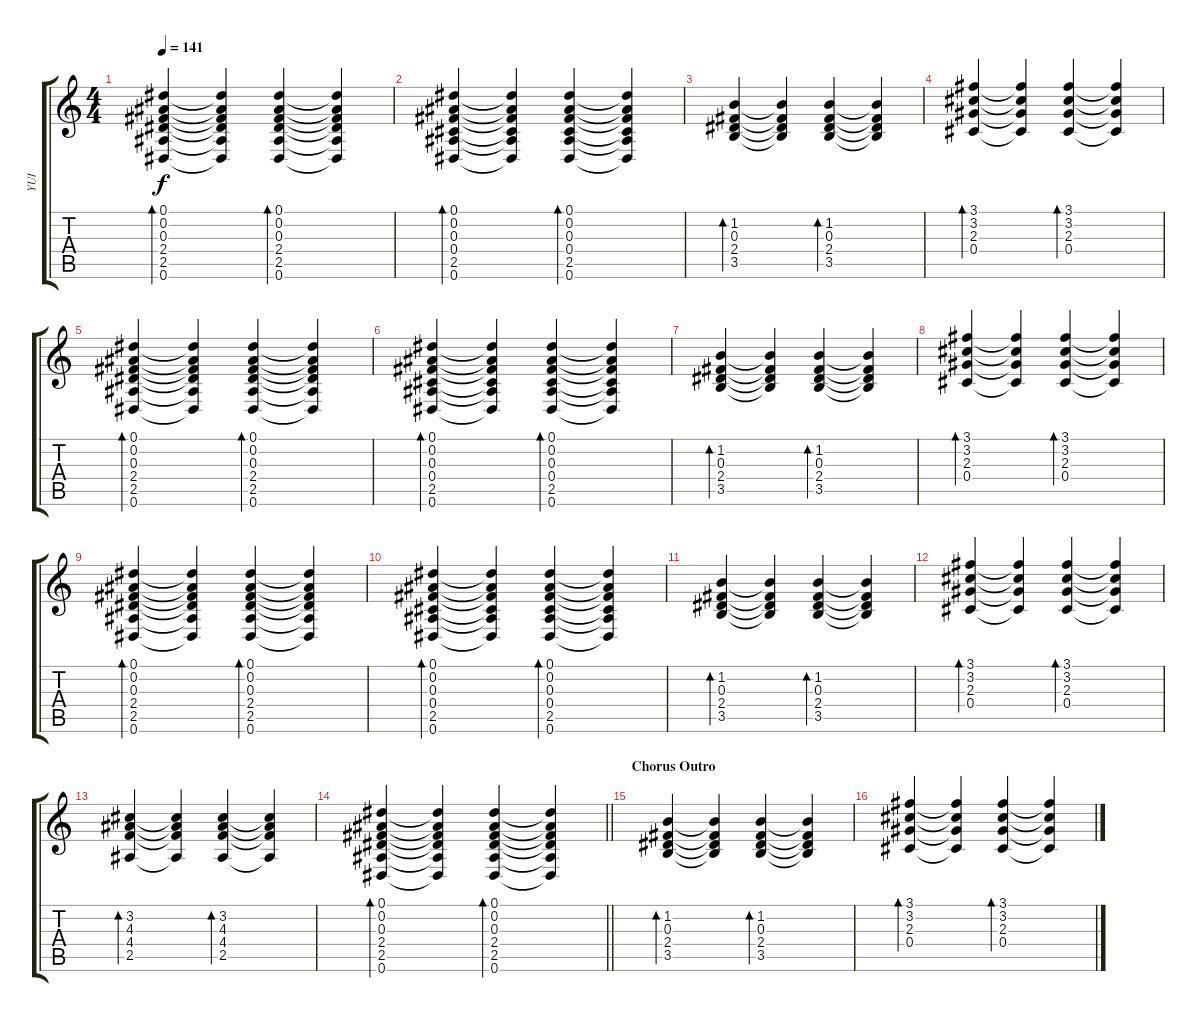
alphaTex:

\track ("YUI" "YUI") {instrument acousticguitarsteel}
\staff {score tabs}
\tuning (Eb4 Bb3 Gb3 Db3 Ab2 Eb2) {hide}
\ts (4 4)
\tempo 141
\clef g2
\ks c
(0.1 0.2 0.3 2.4 2.5 0.6).4{bd 120 dy f} (0.1{t} 0.2{t} 0.3{t} 2.4{t} 2.5{t} 0.6{t}).4 (0.1 0.2 0.3 2.4 2.5 0.6).4{bd 120} (0.1{t} 0.2{t} 0.3{t} 2.4{t} 2.5{t} 0.6{t}).4 |
(0.1 0.2 0.3 0.4 2.5 0.6).4{bd 120} (0.1{t} 0.2{t} 0.3{t} 0.4{t} 2.5{t} 0.6{t}).4 (0.1 0.2 0.3 0.4 2.5 0.6).4{bd 120} (0.1{t} 0.2{t} 0.3{t} 0.4{t} 2.5{t} 0.6{t}).4 |
(1.2 0.3 2.4 3.5).4{bd 120} (1.2{t} 0.3{t} 2.4{t} 3.5{t}).4 (1.2 0.3 2.4 3.5).4{bd 120} (1.2{t} 0.3{t} 2.4{t} 3.5{t}).4 |
(3.1 3.2 2.3 0.4).4{bd 120} (3.1{t} 3.2{t} 2.3{t} 0.4{t}).4 (3.1 3.2 2.3 0.4).4{bd 120} (3.1{t} 3.2{t} 2.3{t} 0.4{t}).4 |
(0.1 0.2 0.3 2.4 2.5 0.6).4{bd 120} (0.1{t} 0.2{t} 0.3{t} 2.4{t} 2.5{t} 0.6{t}).4 (0.1 0.2 0.3 2.4 2.5 0.6).4{bd 120} (0.1{t} 0.2{t} 0.3{t} 2.4{t} 2.5{t} 0.6{t}).4 |
(0.1 0.2 0.3 0.4 2.5 0.6).4{bd 120} (0.1{t} 0.2{t} 0.3{t} 0.4{t} 2.5{t} 0.6{t}).4 (0.1 0.2 0.3 0.4 2.5 0.6).4{bd 120} (0.1{t} 0.2{t} 0.3{t} 0.4{t} 2.5{t} 0.6{t}).4 |
(1.2 0.3 2.4 3.5).4{bd 120} (1.2{t} 0.3{t} 2.4{t} 3.5{t}).4 (1.2 0.3 2.4 3.5).4{bd 120} (1.2{t} 0.3{t} 2.4{t} 3.5{t}).4 |
(3.1 3.2 2.3 0.4).4{bd 120} (3.1{t} 3.2{t} 2.3{t} 0.4{t}).4 (3.1 3.2 2.3 0.4).4{bd 120} (3.1{t} 3.2{t} 2.3{t} 0.4{t}).4 |
(0.1 0.2 0.3 2.4 2.5 0.6).4{bd 120} (0.1{t} 0.2{t} 0.3{t} 2.4{t} 2.5{t} 0.6{t}).4 (0.1 0.2 0.3 2.4 2.5 0.6).4{bd 120} (0.1{t} 0.2{t} 0.3{t} 2.4{t} 2.5{t} 0.6{t}).4 |
(0.1 0.2 0.3 0.4 2.5 0.6).4{bd 120} (0.1{t} 0.2{t} 0.3{t} 0.4{t} 2.5{t} 0.6{t}).4 (0.1 0.2 0.3 0.4 2.5 0.6).4{bd 120} (0.1{t} 0.2{t} 0.3{t} 0.4{t} 2.5{t} 0.6{t}).4 |
(1.2 0.3 2.4 3.5).4{bd 120} (1.2{t} 0.3{t} 2.4{t} 3.5{t}).4 (1.2 0.3 2.4 3.5).4{bd 120} (1.2{t} 0.3{t} 2.4{t} 3.5{t}).4 |
(3.1 3.2 2.3 0.4).4{bd 120} (3.1{t} 3.2{t} 2.3{t} 0.4{t}).4 (3.1 3.2 2.3 0.4).4{bd 120} (3.1{t} 3.2{t} 2.3{t} 0.4{t}).4 |
(3.2 4.3 4.4 2.5).4{bd 120} (3.2{t} 4.3{t} 4.4{t} 2.5{t}).4 (3.2 4.3 4.4 2.5).4{bd 120} (3.2{t} 4.3{t} 4.4{t} 2.5{t}).4 |
\barLineRight lightlight
(0.1 0.2 0.3 2.4 2.5 0.6).4{bd 120} (0.1{t} 0.2{t} 0.3{t} 2.4{t} 2.5{t} 0.6{t}).4 (0.1 0.2 0.3 2.4 2.5 0.6).4{bd 120} (0.1{t} 0.2{t} 0.3{t} 2.4{t} 2.5{t} 0.6{t}).4 |
\section ("" "Chorus Outro")
(1.2 0.3 2.4 3.5).4{bd 120} (1.2{t} 0.3{t} 2.4{t} 3.5{t}).4 (1.2 0.3 2.4 3.5).4{bd 120} (1.2{t} 0.3{t} 2.4{t} 3.5{t}).4 |
(3.1 3.2 2.3 0.4).4{bd 120} (3.1{t} 3.2{t} 2.3{t} 0.4{t}).4 (3.1 3.2 2.3 0.4).4{bd 120} (3.1{t} 3.2{t} 2.3{t} 0.4{t}).4
